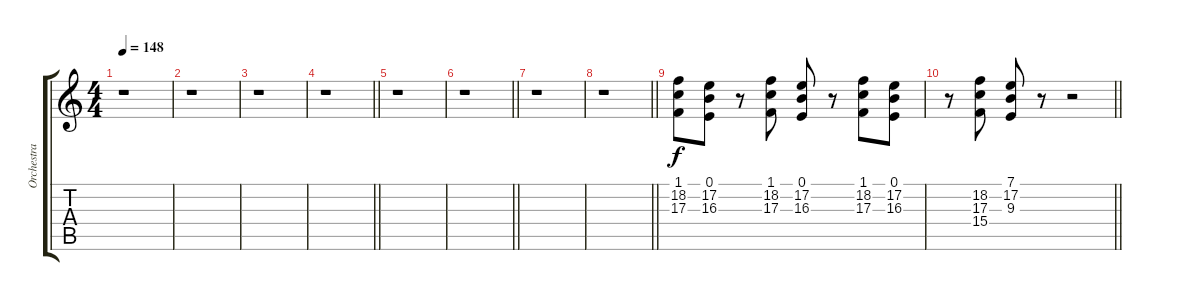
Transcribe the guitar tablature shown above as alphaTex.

\track ("Orchestra III" "Orchestra ") {instrument frenchhorn}
\staff {score tabs}
\tuning (E4 B3 G3 D3 A2 E2) {hide}
\ts (4 4)
\tempo 148
\clef g2
\ks c
r.1{dy f} |
r.1 |
r.1 |
\barLineRight lightlight
r.1 |
r.1 |
\barLineRight lightlight
r.1 |
r.1 |
\barLineRight lightlight
r.1 |
(1.1 18.2 17.3).8 (0.1 17.2 16.3).8 r.8 (1.1 18.2 17.3).8 (0.1 17.2 16.3).8 r.8 (1.1 18.2 17.3).8 (0.1 17.2 16.3).8 |
\barLineRight lightlight
r.8 (18.2 17.3 15.4).8 (7.1 17.2 9.3).8 r.8 r.2
